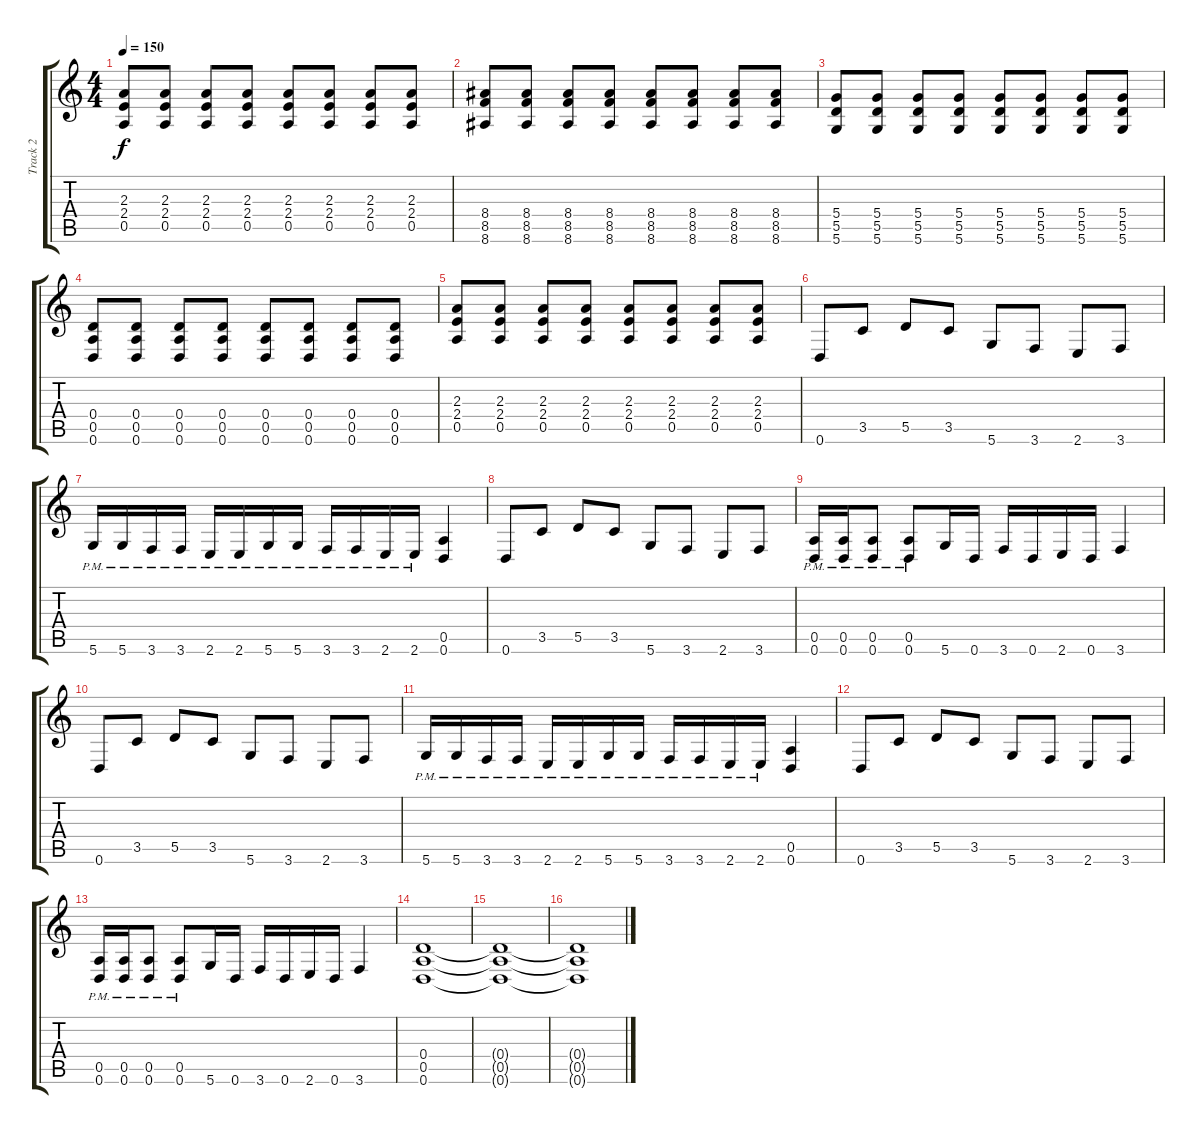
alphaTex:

\track ("Track 2" "Track 2") {instrument overdrivenguitar}
\staff {score tabs}
\tuning (E4 B3 G3 D3 A2 D2) {hide}
\ts (4 4)
\tempo 150
\clef g2
\ks c
(2.3 2.4 0.5).8{dy f} (2.3 2.4 0.5).8 (2.3 2.4 0.5).8 (2.3 2.4 0.5).8 (2.3 2.4 0.5).8 (2.3 2.4 0.5).8 (2.3 2.4 0.5).8 (2.3 2.4 0.5).8 |
(8.4 8.5 8.6).8 (8.4 8.5 8.6).8 (8.4 8.5 8.6).8 (8.4 8.5 8.6).8 (8.4 8.5 8.6).8 (8.4 8.5 8.6).8 (8.4 8.5 8.6).8 (8.4 8.5 8.6).8 |
(5.4 5.5 5.6).8 (5.4 5.5 5.6).8 (5.4 5.5 5.6).8 (5.4 5.5 5.6).8 (5.4 5.5 5.6).8 (5.4 5.5 5.6).8 (5.4 5.5 5.6).8 (5.4 5.5 5.6).8 |
(0.4 0.5 0.6).8 (0.4 0.5 0.6).8 (0.4 0.5 0.6).8 (0.4 0.5 0.6).8 (0.4 0.5 0.6).8 (0.4 0.5 0.6).8 (0.4 0.5 0.6).8 (0.4 0.5 0.6).8 |
(2.3 2.4 0.5).8 (2.3 2.4 0.5).8 (2.3 2.4 0.5).8 (2.3 2.4 0.5).8 (2.3 2.4 0.5).8 (2.3 2.4 0.5).8 (2.3 2.4 0.5).8 (2.3 2.4 0.5).8 |
0.6.8 3.5.8 5.5.8 3.5.8 5.6.8 3.6.8 2.6.8 3.6.8 |
5.6{pm}.16 5.6{pm}.16 3.6{pm}.16 3.6{pm}.16 2.6{pm}.16 2.6{pm}.16 5.6{pm}.16 5.6{pm}.16 3.6{pm}.16 3.6{pm}.16 2.6{pm}.16 2.6{pm}.16 (0.5 0.6).4 |
0.6.8 3.5.8 5.5.8 3.5.8 5.6.8 3.6.8 2.6.8 3.6.8 |
(0.5{pm} 0.6{pm}).16 (0.5{pm} 0.6{pm}).16 (0.5{pm} 0.6{pm}).8 (0.5{pm} 0.6{pm}).8 5.6.16 0.6.16 3.6.16 0.6.16 2.6.16 0.6.16 3.6.4 |
0.6.8 3.5.8 5.5.8 3.5.8 5.6.8 3.6.8 2.6.8 3.6.8 |
5.6{pm}.16 5.6{pm}.16 3.6{pm}.16 3.6{pm}.16 2.6{pm}.16 2.6{pm}.16 5.6{pm}.16 5.6{pm}.16 3.6{pm}.16 3.6{pm}.16 2.6{pm}.16 2.6{pm}.16 (0.5 0.6).4 |
0.6.8 3.5.8 5.5.8 3.5.8 5.6.8 3.6.8 2.6.8 3.6.8 |
(0.5{pm} 0.6{pm}).16 (0.5{pm} 0.6{pm}).16 (0.5{pm} 0.6{pm}).8 (0.5{pm} 0.6{pm}).8 5.6.16 0.6.16 3.6.16 0.6.16 2.6.16 0.6.16 3.6.4 |
(0.4 0.5 0.6).1 |
(0.4{t} 0.5{t} 0.6{t}).1 |
(0.4{t} 0.5{t} 0.6{t}).1
